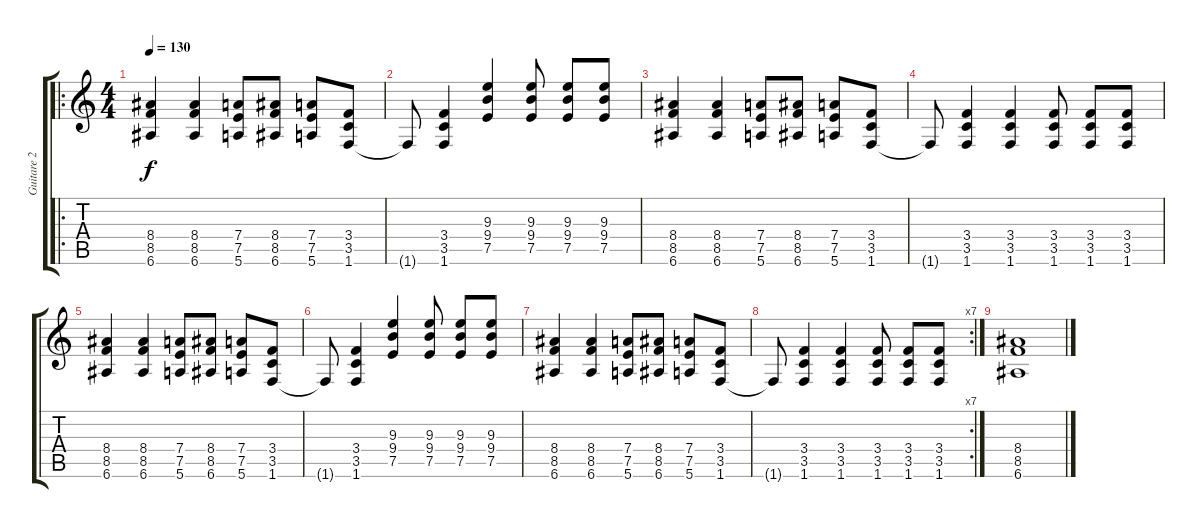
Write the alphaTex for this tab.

\track ("Guitare 2" "Guitare 2") {instrument electricguitarclean}
\staff {score tabs}
\tuning (E4 B3 G3 D3 A2 E2) {hide}
\ro
\ts (4 4)
\tempo 130
\clef g2
\ks c
(8.4 8.5 6.6).4{dy f instrument distortionguitar} (8.4 8.5 6.6).4 (7.4 7.5 5.6).8 (8.4 8.5 6.6).8 (7.4 7.5 5.6).8 (3.4 3.5 1.6).8 |
1.6{t}.8 (3.4 3.5 1.6).4 (9.3 9.4 7.5).4 (9.3 9.4 7.5).8 (9.3 9.4 7.5).8 (9.3 9.4 7.5).8 |
(8.4 8.5 6.6).4{instrument distortionguitar} (8.4 8.5 6.6).4 (7.4 7.5 5.6).8 (8.4 8.5 6.6).8 (7.4 7.5 5.6).8 (3.4 3.5 1.6).8 |
1.6{t}.8 (3.4 3.5 1.6).4 (3.4 3.5 1.6).4 (3.4 3.5 1.6).8 (3.4 3.5 1.6).8 (3.4 3.5 1.6).8 |
(8.4 8.5 6.6).4{instrument distortionguitar} (8.4 8.5 6.6).4 (7.4 7.5 5.6).8 (8.4 8.5 6.6).8 (7.4 7.5 5.6).8 (3.4 3.5 1.6).8 |
1.6{t}.8 (3.4 3.5 1.6).4 (9.3 9.4 7.5).4 (9.3 9.4 7.5).8 (9.3 9.4 7.5).8 (9.3 9.4 7.5).8 |
(8.4 8.5 6.6).4{instrument distortionguitar} (8.4 8.5 6.6).4 (7.4 7.5 5.6).8 (8.4 8.5 6.6).8 (7.4 7.5 5.6).8 (3.4 3.5 1.6).8 |
\rc 7
1.6{t}.8 (3.4 3.5 1.6).4 (3.4 3.5 1.6).4 (3.4 3.5 1.6).8 (3.4 3.5 1.6).8 (3.4 3.5 1.6).8 |
(8.4 8.5 6.6).1
